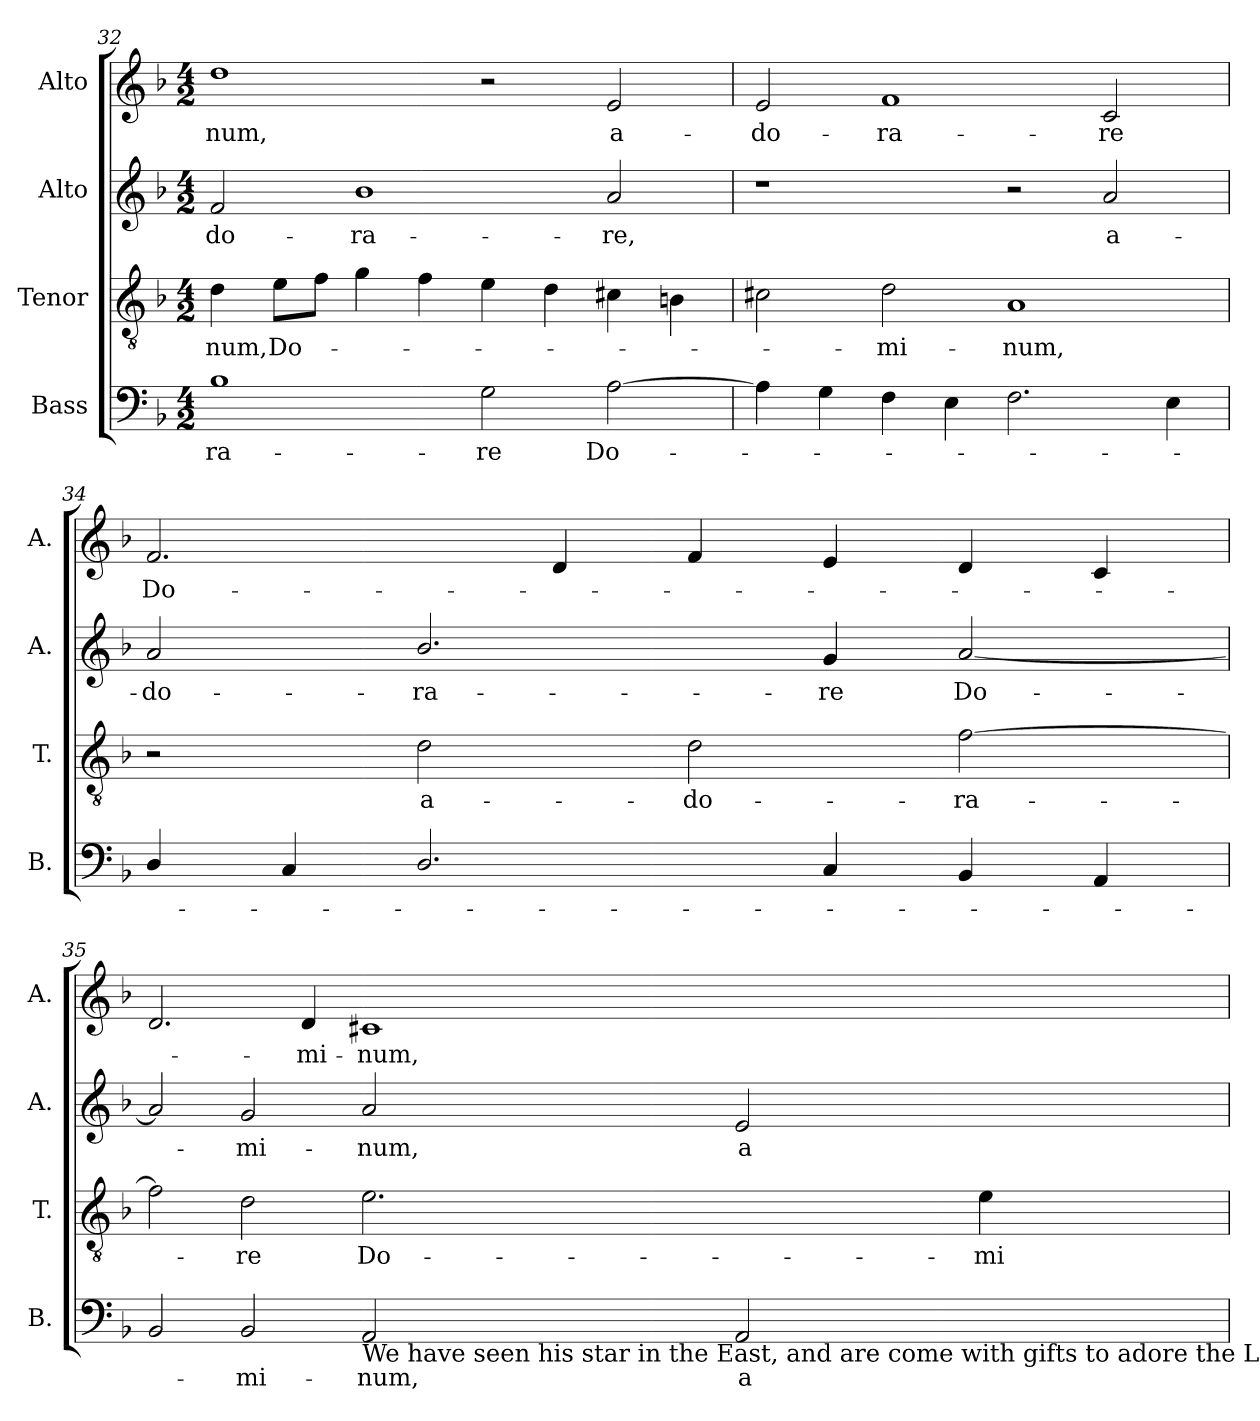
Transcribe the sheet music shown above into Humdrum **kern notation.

**kern	**text	**kern	**text	**kern	**text	**kern	**text
*part4	*part4	*part3	*part3	*part2	*part2	*part1	*part1
*staff4	*staff4	*staff3	*staff3	*staff2	*staff2	*staff1	*staff1
*I"Bass	*	*I"Tenor	*	*I"Alto	*	*I"Alto	*
*I'B.	*	*I'T.	*	*I'A.	*	*I'A.	*
*clefF4	*	*clefGv2	*	*clefG2	*	*clefG2	*
*	*	*ITrd7c12	*	*	*	*	*
*k[b-]	*	*k[b-]	*	*k[b-]	*	*k[b-]	*
*F:	*	*F:	*	*F:	*	*F:	*
*M4/2	*	*M4/2	*	*M4/2	*	*M4/2	*
=32	=32	=32	=32	=32	=32	=32	=32
!	!LO:LY:b:color=#000000	!	!	!	!	!	!
!	!	!	!LO:LY:b:color=#000000	!	!	!	!
!	!	!	!	!	!LO:LY:b:color=#000000	!	!
!	!	!	!	!	!	!	!LO:LY:b:color=#000000
1B-i	-ra-	4Di\	-num,	2fi/	-do-	1ddi	-num,
!	!	!	!LO:LY:b:color=#000000	!	!	!	!
.	.	8Ei\L	Do-	.	.	.	.
.	.	8Fi\J	.	.	.	.	.
!	!	!	!	!	!LO:LY:b:color=#000000	!	!
.	.	4Gi\	.	1b-i	-ra-	.	.
.	.	4Fi\	.	.	.	.	.
!	!LO:LY:b:color=#000000	!	!	!	!	!	!
2Gi\	-re	4Ei\	.	.	.	2r	.
.	.	4Di\	.	.	.	.	.
!	!LO:LY:b:color=#000000	!	!	!	!	!	!
!	!	!	!	!	!LO:LY:b:color=#000000	!	!
!	!	!	!	!	!	!	!LO:LY:b:color=#000000
[2Ai\	Do-	4C#Xi\	.	2ai/	-re,	2ei/	a-
.	.	4BBni\	.	.	.	.	.
=33	=33	=33	=33	=33	=33	=33	=33
!	!	!	!	!	!	!	!LO:LY:b:color=#000000
4Ai\]	.	2C#Xi\	.	1r	.	2ei/	-do-
4Gi\	.	.	.	.	.	.	.
!	!	!	!LO:LY:b:color=#000000	!	!	!	!
!	!	!	!	!	!	!	!LO:LY:b:color=#000000
4Fi\	.	2Di\	-mi-	.	.	1fi	-ra-
4Ei\	.	.	.	.	.	.	.
!	!	!	!LO:LY:b:color=#000000	!	!	!	!
2.Fi\	.	1AAi	-num,	2r	.	.	.
!	!	!	!	!	!LO:LY:b:color=#000000	!	!
!	!	!	!	!	!	!	!LO:LY:b:color=#000000
.	.	.	.	2ai/	a-	2ci/	-re
4Ei\	.	.	.	.	.	.	.
=34	=34	=34	=34	=34	=34	=34	=34
!	!	!	!	!	!LO:LY:b:color=#000000	!	!
!	!	!	!	!	!	!	!LO:LY:b:color=#000000
4Di/	.	2r	.	2ai/	-do-	2.fi/	Do-
4Ci/	.	.	.	.	.	.	.
!	!	!	!LO:LY:b:color=#000000	!	!	!	!
!	!	!	!	!	!LO:LY:b:color=#000000	!	!
2.Di/	.	2Di\	a-	2.b-i/	-ra-	.	.
.	.	.	.	.	.	4di/	.
!	!	!	!LO:LY:b:color=#000000	!	!	!	!
.	.	2Di\	-do-	.	.	4fi/	.
!	!	!	!	!	!LO:LY:b:color=#000000	!	!
4Ci/	.	.	.	4gi/	-re	4ei/	.
!	!	!	!LO:LY:b:color=#000000	!	!	!	!
!	!	!	!	!	!LO:LY:b:color=#000000	!	!
4BB-i/	.	[2Fi\	-ra-	[2ai/	Do-	4di/	.
4AAi/	.	.	.	.	.	4ci/	.
!!LO:PB:g=z
=35	=35	=35	=35	=35	=35	=35	=35
2BB-i/	.	2Fi\]	.	2ai/]	.	2.di/	.
!	!LO:LY:b:color=#000000	!	!	!	!	!	!
!	!	!	!LO:LY:b:color=#000000	!	!	!	!
!	!	!	!	!	!LO:LY:b:color=#000000	!	!
2BB-i/	-mi-	2Di\	-re	2gi/	-mi-	.	.
!	!	!	!	!	!	!	!LO:LY:b:color=#000000
.	.	.	.	.	.	4di/	-mi-
!	!LO:LY:b:color=#000000	!	!	!	!	!	!
!	!	!	!LO:LY:b:color=#000000	!	!	!	!
!	!	!	!	!	!LO:LY:b:color=#000000	!	!
!LO:TX:b:t=We have seen his star in the East, and are come with gifts to adore the Lord.	!	!	!	!	!	!	!
!	!	!	!	!	!	!	!LO:LY:b:color=#000000
2AAi/	-num,	2.Ei\	Do-	2ai/	-num,	1c#Xi	-num,
!	!LO:LY:b:color=#000000	!	!	!	!	!	!
!	!	!	!	!	!LO:LY:b:color=#000000	!	!
2AAi/	a-	.	.	2ei/	a-	.	.
!	!	!	!LO:LY:b:color=#000000	!	!	!	!
.	.	4Ei\	-mi-	.	.	.	.
=	=	=	=	=	=	=	=
*-	*-	*-	*-	*-	*-	*-	*-
